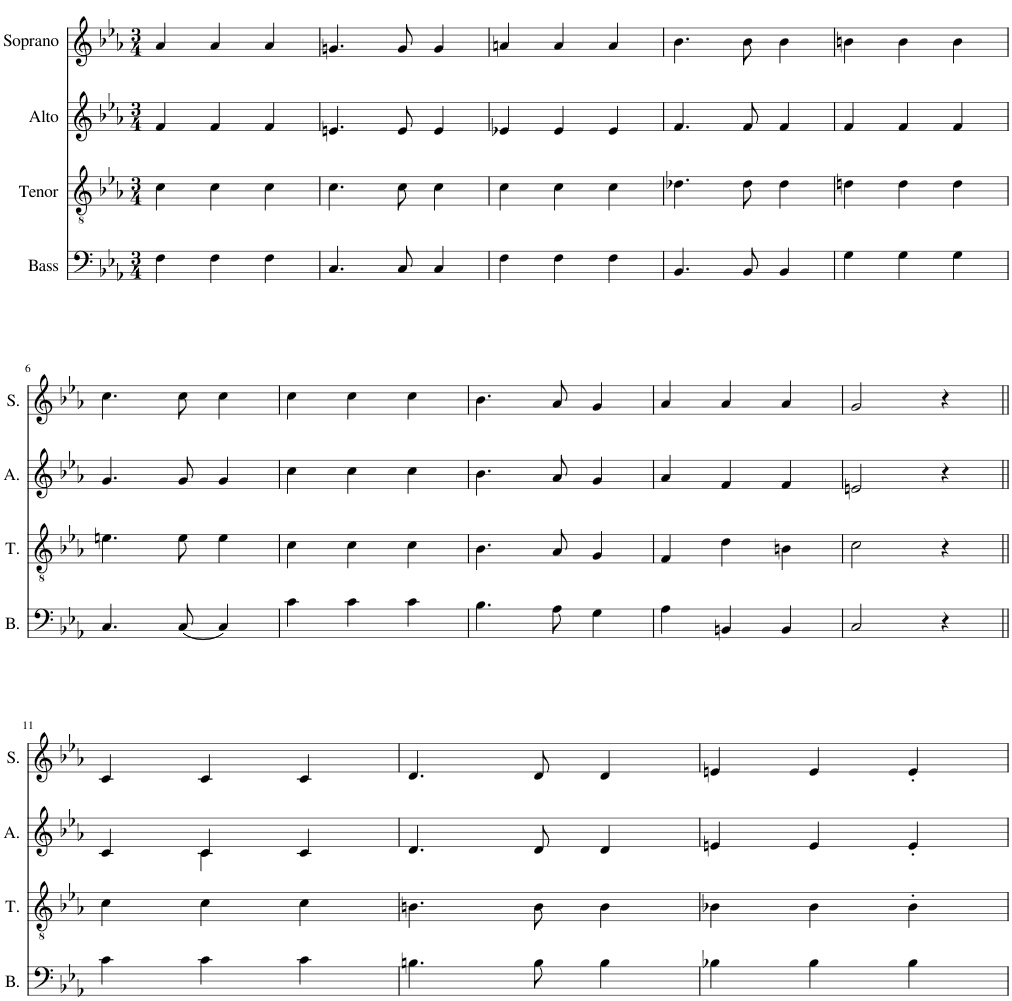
**kern	**kern	**kern	**kern
*part4	*part3	*part2	*part1
*staff4	*staff3	*staff2	*staff1
*I"Bass	*I"Tenor	*I"Alto	*I"Soprano
*I'B.	*I'T.	*I'A.	*I'S.
*clefF4	*clefGv2	*clefG2	*clefG2
*k[b-e-a-]	*k[b-e-a-]	*k[b-e-a-]	*k[b-e-a-]
*M3/4	*M3/4	*M3/4	*M3/4
=1	=1	=1	=1
4F\	4c\	4f/	4a-/
4F\	4c\	4f/	4a-/
4F\	4c\	4f/	4a-/
=2	=2	=2	=2
4.C/	4.c\	4.en/	4.gn/
8C/	8c\	8e/	8g/
4C/	4c\	4e/	4g/
=3	=3	=3	=3
4F\	4c\	4e-X/	4an/
4F\	4c\	4e-/	4a/
4F\	4c\	4e-/	4a/
=4	=4	=4	=4
4.BB-/	4.d-X\	4.f/	4.b-\
8BB-/	8d-\	8f/	8b-\
4BB-/	4d-\	4f/	4b-\
=5	=5	=5	=5
4G\	4dn\	4f/	4bn\
4G\	4d\	4f/	4b\
4G\	4d\	4f/	4b\
!!LO:LB:g=z
=6	=6	=6	=6
4.C/	4.en\	4.g/	4.cc\
(8C/	8e\	8g/	8cc\
4C/)	4e\	4g/	4cc\
=7	=7	=7	=7
4c\	4c\	4cc\	4cc\
4c\	4c\	4cc\	4cc\
4c\	4c\	4cc\	4cc\
=8	=8	=8	=8
4.B-\	4.B-\	4.b-\	4.b-\
8A-\	8A-/	8a-/	8a-/
4G\	4G/	4g/	4g/
=9	=9	=9	=9
4A-\	4F/	4a-/	4a-/
4BBn/	4d\	4f/	4a-/
4BB/	4Bn\	4f/	4a-/
=10	=10	=10	=10
2C/	2c\	2en/	2g/
4r	4r	4r	4r
!!LO:LB:g=z
=11||	=11||	=11||	=11||
*	*	*^	*
4c\	4c\	4c/	4ryy	4c/
4c\	4c\	4c/	4c\	4c/
4c\	4c\	4c/	4ryy	4c/
*	*	*v	*v	*
=12	=12	=12	=12
4.Bn\	4.Bn\	4.d/	4.d/
8B\	8B\	8d/	8d/
4B\	4B\	4d/	4d/
=13	=13	=13	=13
4B-X\	4B-X\	4en/	4en/
4B-\	4B-\	4e/	4e/
4B-\	4B-'\	4e'/	4e'/
=	=	=	=
*-	*-	*-	*-
